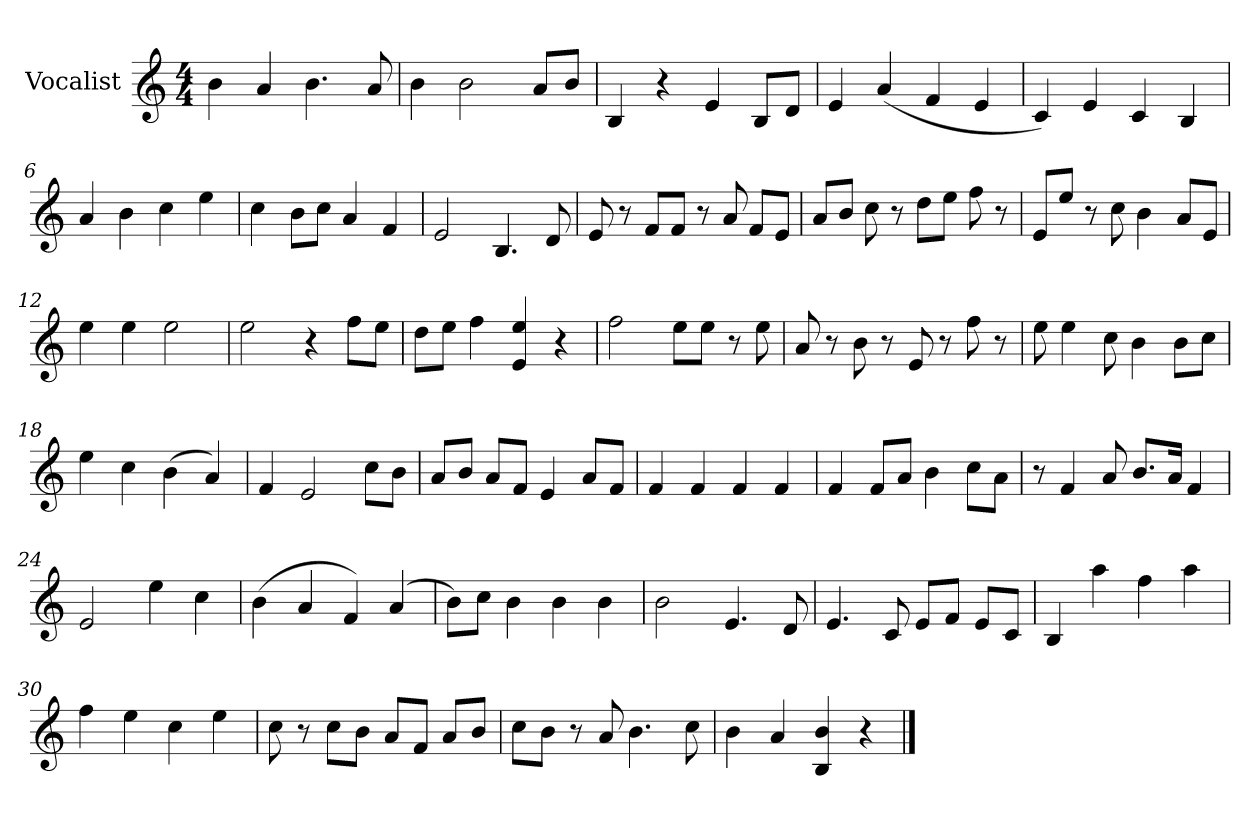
**kern
*part1
*staff1
*I"Vocalist
*clefG2
*k[]
*M4/4
=1
4b
4a
4.b
8a
=2
4b
2b
8a/L
8b/J
=3
4B
4r
4e
8B/L
8d/J
=4
4e
(4a
4f
4e
=5
4c)
4e
4c
4B
=6
4a
4b
4cc
4ee
=7
4cc
8b\L
8cc\J
4a
4f
=8
2e
4.B
8d
=9
8e
8r
8f/L
8f/J
8r
8a
8f/L
8e/J
=10
8a/L
8b/J
8cc
8r
8dd\L
8ee\J
8ff
8r
=11
8e/L
8ee/J
8r
8cc
4b
8a/L
8e/J
=12
4ee
4ee
2ee
=13
2ee
4r
8ff\L
8ee\J
=14
8dd\L
8ee\J
4ff
4e 4ee
4r
=15
2ff
8ee\L
8ee\J
8r
8ee
=16
8a
8r
8b
8r
8e
8r
8ff
8r
=17
8ee
4ee
8cc
4b
8b\L
8cc\J
=18
4ee
4cc
(4b
4a)
=19
4f
2e
8cc\L
8b\J
=20
8a/L
8b/J
8a/L
8f/J
4e
8a/L
8f/J
=21
4f
4f
4f
4f
=22
4f
8f/L
8a/J
4b
8cc\L
8a\J
=23
8r
4f
8a
8.b/L
16a/Jk
4f
=24
2e
4ee
4cc
=25
(4b
4a
4f)
(4a
=26
8b\L)
8cc\J
4b
4b
4b
=27
2b
4.e
8d
=28
4.e
8c
8e/L
8f/J
8e/L
8c/J
=29
4B
4aa
4ff
4aa
=30
4ff
4ee
4cc
4ee
=31
8cc
8r
8cc\L
8b\J
8a/L
8f/J
8a/L
8b/J
=32
8cc\L
8b\J
8r
8a
4.b
8cc
=33
4b
4a
4B 4b
4r
==
*-
